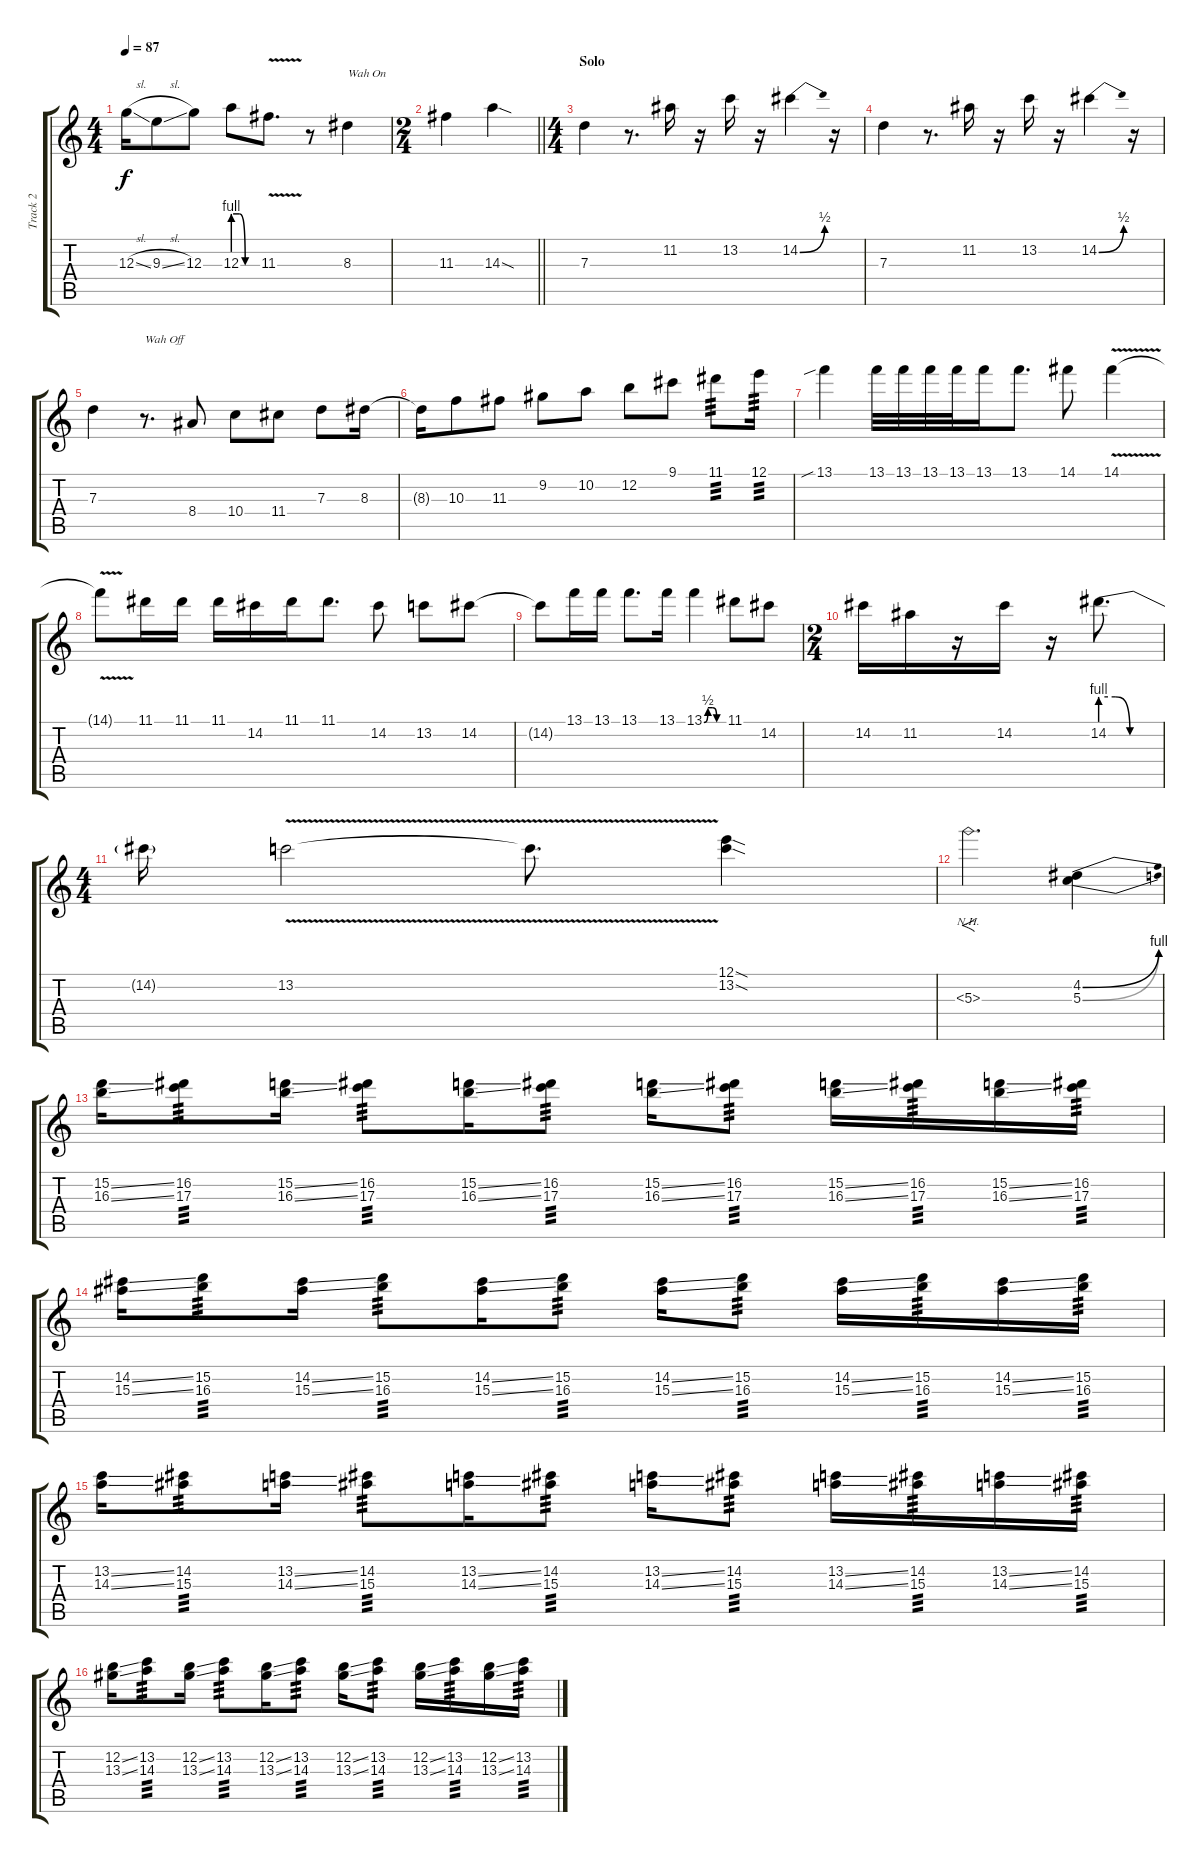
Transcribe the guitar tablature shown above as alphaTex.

\track ("Track 2" "Track 2") {instrument distortionguitar}
\staff {score tabs}
\tuning (E4 B3 G3 D3 A2 E2) {hide}
\ts (4 4)
\tempo 87
\clef g2
\ks c
12.3{sl}.16{dy f} 9.3{sl}.8 12.3.8 12.3{be (custom 0 4 15 4 30 0 60 0)}.8 11.3{v}.8{d} r.8 8.3.4{txt "Wah On"} |
\ts (2 4)
\barLineRight lightlight
11.3.4 14.3{sod}.4 |
\ts (4 4)
\section ("" "Solo")
7.3.4 r.8{d} 11.2.16 r.16 13.2.16 r.16 14.2{be (bend 0 0 60 2)}.4 r.16 |
7.3.4 r.8{d} 11.2.16 r.16 13.2.16 r.16 14.2{be (bend 0 0 60 2)}.4 r.16 |
7.3.4 r.8{d txt "Wah Off"} 8.4.8 10.4.8 11.4.8 7.3.8 8.3.16 |
8.3{t}.16 10.3.8 11.3.8 9.2.8 10.2.8 12.2.8 9.1.8 11.1.8{tp 3} 12.1.16{tp 3} |
13.1{sib}.4 13.1.32 13.1.32 13.1.32 13.1.32 13.1.16 13.1.8{d} 14.1.8 14.1{v}.4 |
14.1{t}.8 11.1.16 11.1.16 11.1.16 14.2.16 11.1.16 11.1.8{d} 14.2.8 13.2.8 14.2.8 |
14.2{t}.8 13.1.16 13.1.16 13.1.8{d} 13.1.16 13.1{be (custom 0 0 12 2 27 2 39 0 60 0)}.4 11.1.8 14.2.8 |
\ts (2 4)
14.2.16 11.2.16 r.16 14.2.16 r.16 14.2{be (custom 0 4 15 4 30 0 60 0)}.8{d} |
\ts (4 4)
14.2{t}.16 13.2{v}.2 13.2{t}.8{d} (12.1{sod} 13.2{sod}).4 |
5.3{nh}.2{f d} (4.2{be (bend 0 0 60 4)} 5.3{be (bend 0 0 60 4)}).4 |
(15.2{ss} 16.3{ss}).16 (16.2 17.3).8{tp 3} (15.2{ss} 16.3{ss}).16 (16.2 17.3).8{tp 3} (15.2{ss} 16.3{ss}).16 (16.2 17.3).8{tp 3} (15.2{ss} 16.3{ss}).16 (16.2 17.3).8{tp 3} (15.2{ss} 16.3{ss}).16 (16.2 17.3).16{tp 3} (15.2{ss} 16.3{ss}).16 (16.2 17.3).16{tp 3} |
(14.2{ss} 15.3{ss}).16 (15.2 16.3).8{tp 3} (14.2{ss} 15.3{ss}).16 (15.2 16.3).8{tp 3} (14.2{ss} 15.3{ss}).16 (15.2 16.3).8{tp 3} (14.2{ss} 15.3{ss}).16 (15.2 16.3).8{tp 3} (14.2{ss} 15.3{ss}).16 (15.2 16.3).16{tp 3} (14.2{ss} 15.3{ss}).16 (15.2 16.3).16{tp 3} |
(13.2{ss} 14.3{ss}).16 (14.2 15.3).8{tp 3} (13.2{ss} 14.3{ss}).16 (14.2 15.3).8{tp 3} (13.2{ss} 14.3{ss}).16 (14.2 15.3).8{tp 3} (13.2{ss} 14.3{ss}).16 (14.2 15.3).8{tp 3} (13.2{ss} 14.3{ss}).16 (14.2 15.3).16{tp 3} (13.2{ss} 14.3{ss}).16 (14.2 15.3).16{tp 3} |
(12.2{ss} 13.3{ss}).16 (13.2 14.3).8{tp 3} (12.2{ss} 13.3{ss}).16 (13.2 14.3).8{tp 3} (12.2{ss} 13.3{ss}).16 (13.2 14.3).8{tp 3} (12.2{ss} 13.3{ss}).16 (13.2 14.3).8{tp 3} (12.2{ss} 13.3{ss}).16 (13.2 14.3).16{tp 3} (12.2{ss} 13.3{ss}).16 (13.2 14.3).16{tp 3}
